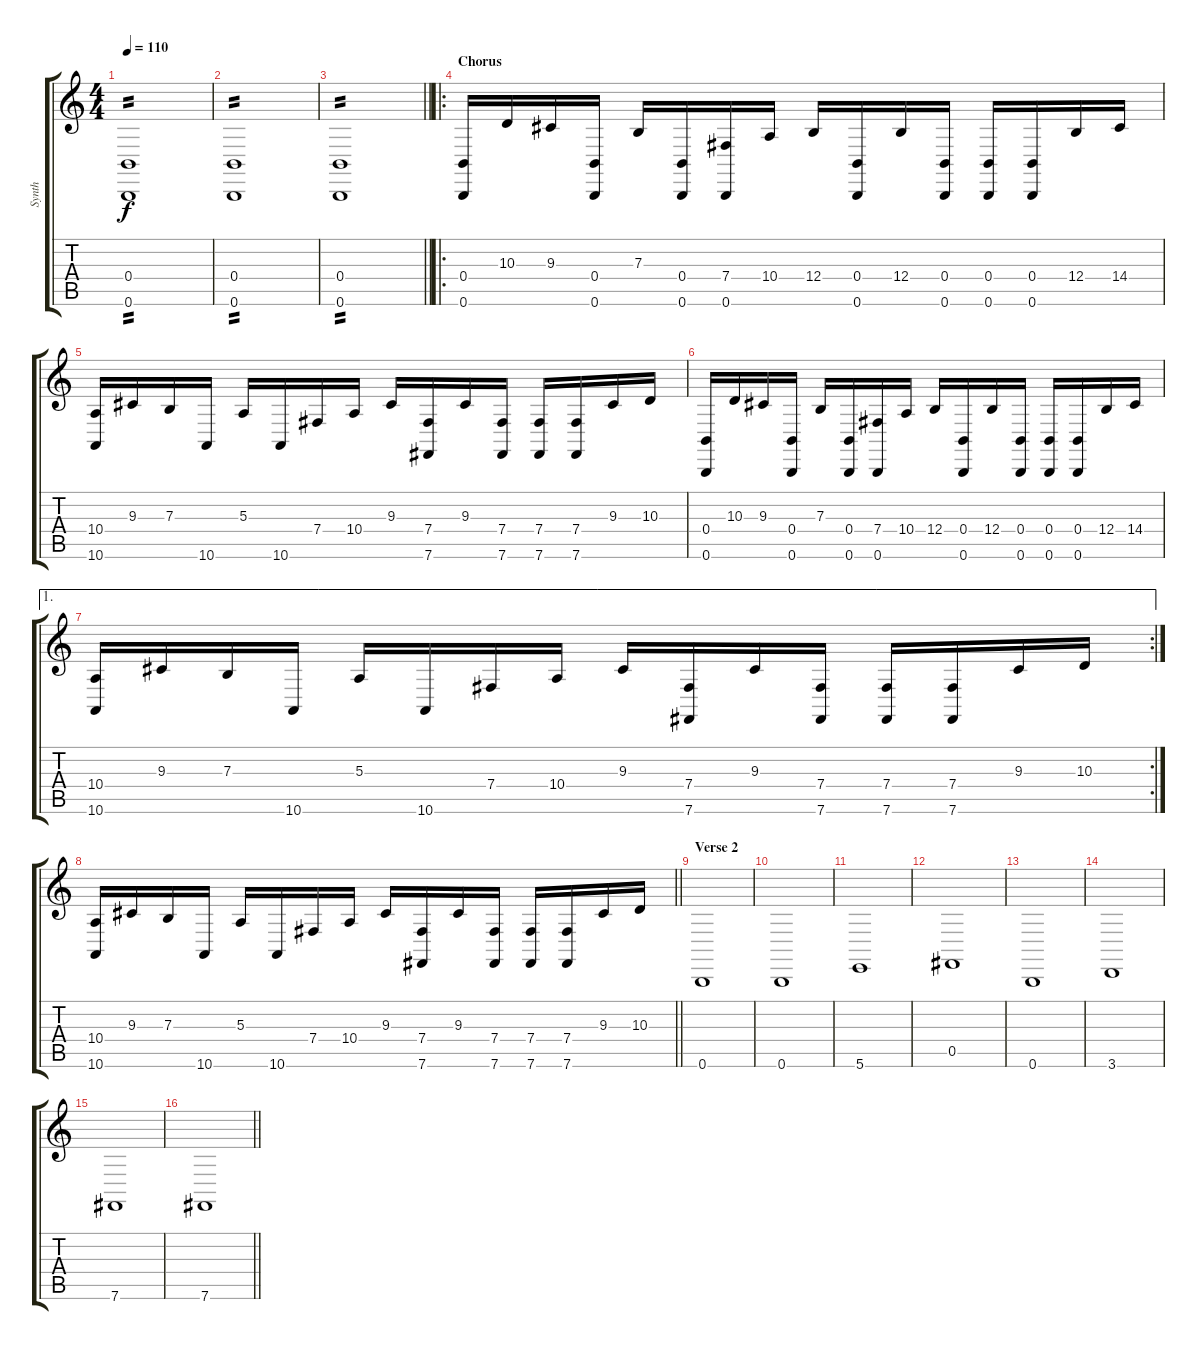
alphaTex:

\track ("Synth" "Synth") {instrument lead8bassandlead}
\staff {score tabs}
\tuning (Db4 Ab3 E3 B2 Gb2 B1) {hide}
\ts (4 4)
\tempo 110
\clef g2
\ks c
(0.4 0.6).1{tp 2 dy f} |
(0.4 0.6).1{tp 2} |
\barLineRight lightlight
(0.4 0.6).1{tp 2} |
\ro
\section ("" "Chorus")
(0.4 0.6).16 10.3.16 9.3.16 (0.4 0.6).16 7.3.16 (0.4 0.6).16 (7.4 0.6).16 10.4.16 12.4.16 (0.4 0.6).16 12.4.16 (0.4 0.6).16 (0.4 0.6).16 (0.4 0.6).16 12.4.16 14.4.16 |
(10.4 10.6).16 9.3.16 7.3.16 10.6.16 5.3.16 10.6.16 7.4.16 10.4.16 9.3.16 (7.4 7.6).16 9.3.16 (7.4 7.6).16 (7.4 7.6).16 (7.4 7.6).16 9.3.16 10.3.16 |
(0.4 0.6).16 10.3.16 9.3.16 (0.4 0.6).16 7.3.16 (0.4 0.6).16 (7.4 0.6).16 10.4.16 12.4.16 (0.4 0.6).16 12.4.16 (0.4 0.6).16 (0.4 0.6).16 (0.4 0.6).16 12.4.16 14.4.16 |
\ae 1
\rc 2
(10.4 10.6).16 9.3.16 7.3.16 10.6.16 5.3.16 10.6.16 7.4.16 10.4.16 9.3.16 (7.4 7.6).16 9.3.16 (7.4 7.6).16 (7.4 7.6).16 (7.4 7.6).16 9.3.16 10.3.16 |
\barLineRight lightlight
(10.4 10.6).16 9.3.16 7.3.16 10.6.16 5.3.16 10.6.16 7.4.16 10.4.16 9.3.16 (7.4 7.6).16 9.3.16 (7.4 7.6).16 (7.4 7.6).16 (7.4 7.6).16 9.3.16 10.3.16 |
\section ("" "Verse 2")
0.6.1 |
0.6.1 |
5.6.1 |
0.5.1 |
0.6.1 |
3.6.1 |
7.6.1 |
\barLineRight lightlight
7.6.1
